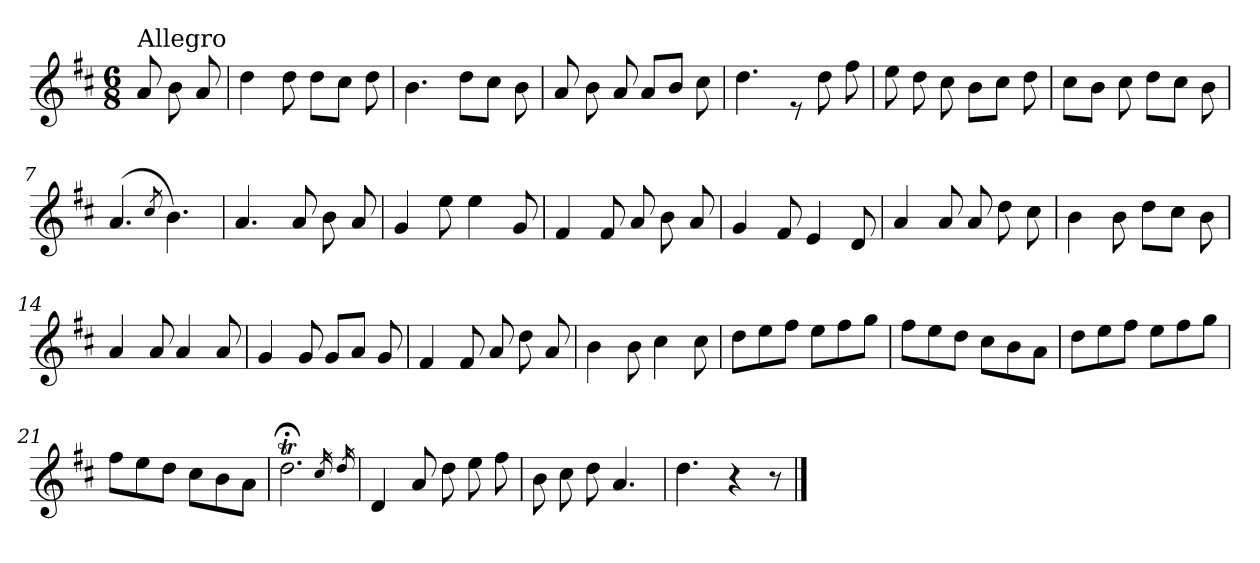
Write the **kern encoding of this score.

**kern
*part1
*staff1
*clefG2
*k[f#c#]
*D:
*M6/8
=
!LO:TX:a:t=Allegro
8a/
8b\
8a/
=1
4dd\
8dd\
8dd\L
8cc#\J
8dd\
=2
4.b\
8dd\L
8cc#\J
8b\
=3
8a/
8b\
8a/
8a/L
8b/J
8cc#\
=4
4.dd\
8rd
8dd\
8ff#\
=5
8ee\
8dd\
8cc#\
8b\L
8cc#\J
8dd\
!!LO:LB:g=z
=6
8cc#\L
8b\J
8cc#\
8dd\L
8cc#\J
8b\
=7
(>4.a/
8qcc#/
4.b\)
=8
4.a/
8a/
8b\
8a/
=9
4g/
8ee\
4ee\
8g/
=10
4f#/
8f#/
8a/
8b\
8a/
=11
4g/
8f#/
4e/
8d/
=12
4a/
8a/
8a/
8dd\
8cc#\
!!LO:LB:g=z
=13
4b\
8b\
8dd\L
8cc#\J
8b\
=14
4a/
8a/
4a/
8a/
=15
4g/
8g/
8g/L
8a/J
8g/
=16
4f#/
8f#/
8a/
8dd\
8a/
!!LO:LB:g=z
=17
4b\
8b\
4cc#\
8cc#\
!!LO:LB:g=z
=18
8dd\L
8ee\
8ff#\J
8ee\L
8ff#\
8gg\J
=19
8ff#\L
8ee\
8dd\J
8cc#\L
8b\
8a\J
=20
8dd\L
8ee\
8ff#\J
8ee\L
8ff#\
8gg\J
=21
8ff#\L
8ee\
8dd\J
8cc#\L
8b\
8a\J
=22
2.dd;<T\
16qcc#/
16qdd/
=23
4d/
8a/
8dd\
8ee\
8ff#\
=24
8b\
8cc#\
8dd\
4.a/
!!LO:LB:g=z
=25
4.dd\
4r
8r
==
*-
